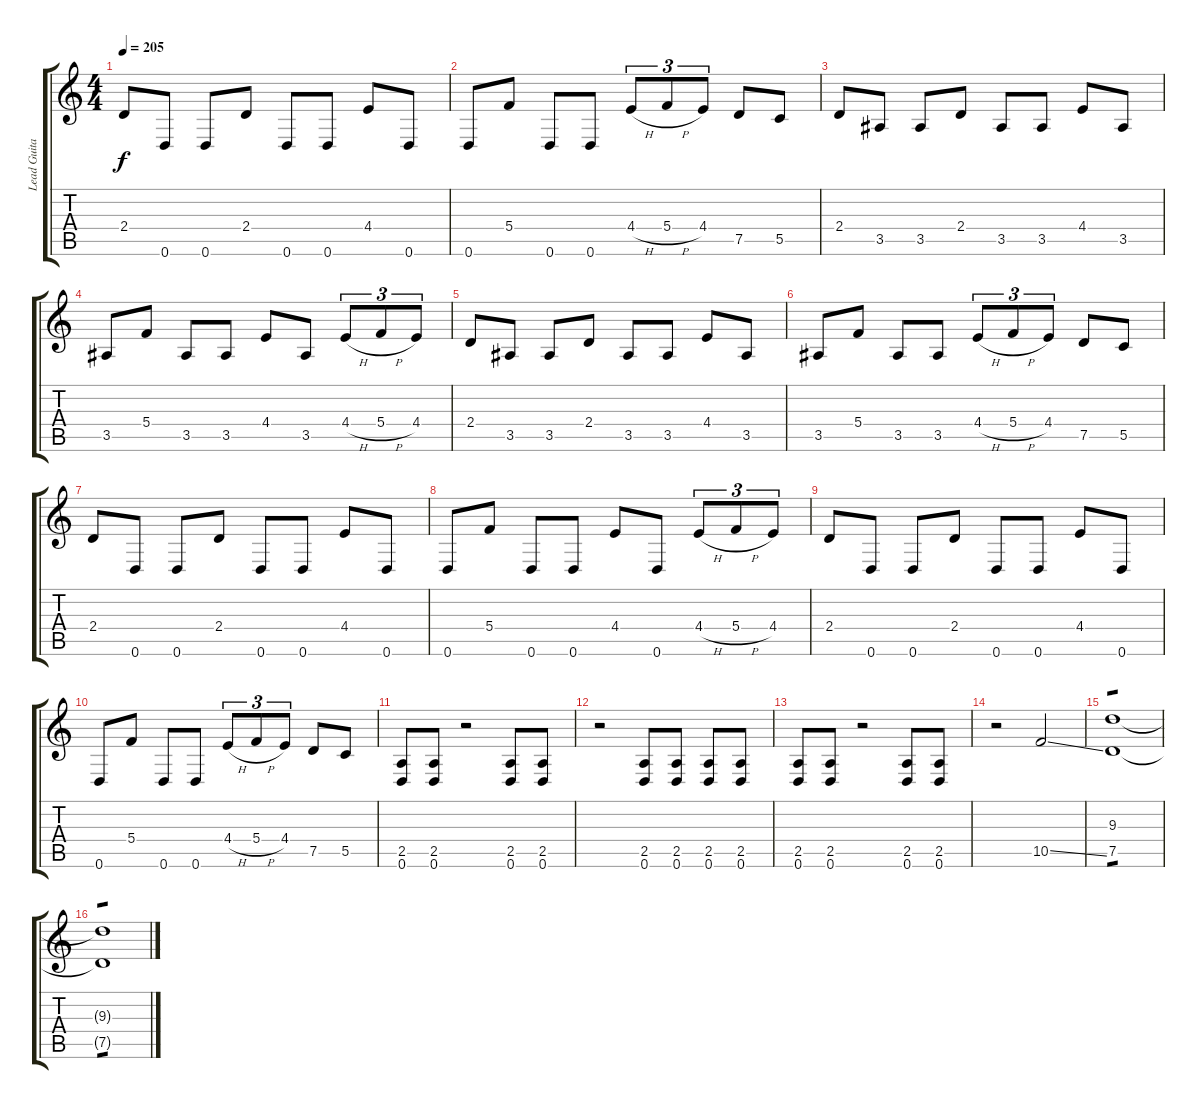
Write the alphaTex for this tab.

\track ("Lead Guitar" "Lead Guita") {instrument distortionguitar}
\staff {score tabs}
\tuning (D4 A3 F3 C3 G2 D2) {hide}
\ts (4 4)
\tempo 205
\clef g2
\ks c
2.4.8{dy f} 0.6.8 0.6.8 2.4.8 0.6.8 0.6.8 4.4.8 0.6.8 |
0.6.8 5.4.8 0.6.8 0.6.8 4.4{h}.8{tu (3 2)} 5.4{h}.8{tu (3 2)} 4.4.8{tu (3 2)} 7.5.8 5.5.8 |
2.4.8 3.5.8 3.5.8 2.4.8 3.5.8 3.5.8 4.4.8 3.5.8 |
3.5.8 5.4.8 3.5.8 3.5.8 4.4.8 3.5.8 4.4{h}.8{tu (3 2)} 5.4{h}.8{tu (3 2)} 4.4.8{tu (3 2)} |
2.4.8 3.5.8 3.5.8 2.4.8 3.5.8 3.5.8 4.4.8 3.5.8 |
3.5.8 5.4.8 3.5.8 3.5.8 4.4{h}.8{tu (3 2)} 5.4{h}.8{tu (3 2)} 4.4.8{tu (3 2)} 7.5.8 5.5.8 |
2.4.8 0.6.8 0.6.8 2.4.8 0.6.8 0.6.8 4.4.8 0.6.8 |
0.6.8 5.4.8 0.6.8 0.6.8 4.4.8 0.6.8 4.4{h}.8{tu (3 2)} 5.4{h}.8{tu (3 2)} 4.4.8{tu (3 2)} |
2.4.8 0.6.8 0.6.8 2.4.8 0.6.8 0.6.8 4.4.8 0.6.8 |
0.6.8 5.4.8 0.6.8 0.6.8 4.4{h}.8{tu (3 2)} 5.4{h}.8{tu (3 2)} 4.4.8{tu (3 2)} 7.5.8 5.5.8 |
(2.5 0.6).8 (2.5 0.6).8 r.2 (2.5 0.6).8 (2.5 0.6).8 |
r.2 (2.5 0.6).8 (2.5 0.6).8 (2.5 0.6).8 (2.5 0.6).8 |
(2.5 0.6).8 (2.5 0.6).8 r.2 (2.5 0.6).8 (2.5 0.6).8 |
r.2 10.5{ss}.2 |
(9.3 7.5).1{tp 1} |
(9.3{t} 7.5{t}).1{tp 1}
